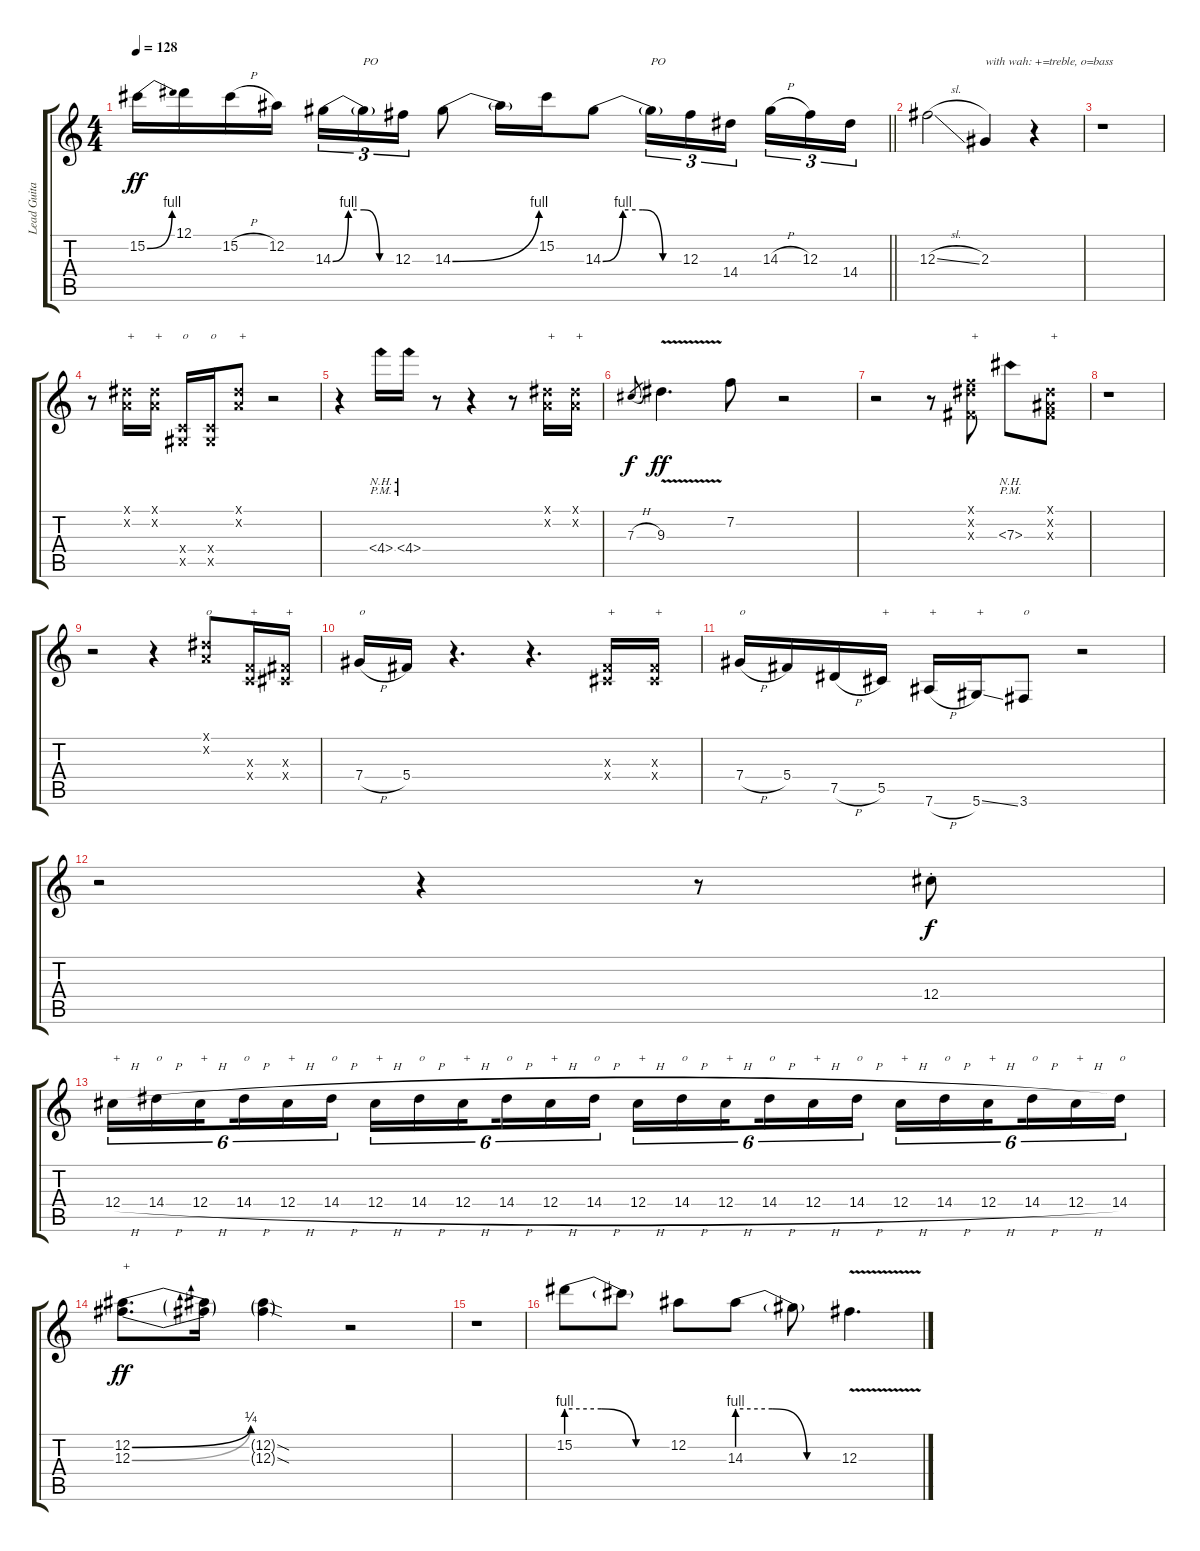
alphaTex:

\track ("Lead Guitar (Slash)" "Lead Guita") {instrument distortionguitar}
\staff {score tabs}
\tuning (Eb4 Bb3 Gb3 Db3 Ab2 Eb2) {hide}
\ts (4 4)
\tempo 128
\clef g2
\barLineRight lightlight
\ks c
15.2{be (bend 0 0 60 4)}.16{dy ff} 12.1.16 15.2{h}.16 12.2.16 14.3{be (custom 0 0 15 4 30 4 45 0 60 0)}.16{tu (3 2)} 14.3{t}.16{tu (3 2) txt "PO"} 12.3.16{tu (3 2)} 14.3{be (bend 0 0 60 4)}.8 14.3{t}.16 15.2.16 14.3{be (custom 0 0 15 4 30 4 45 0 60 0)}.8 14.3{t}.16{tu (3 2) txt "PO"} 12.3.16{tu (3 2)} 14.4.16{tu (3 2) beam splitsecondary} 14.3{h}.16{tu (3 2)} 12.3.16{tu (3 2)} 14.4.16{tu (3 2)} |
12.3{sl}.2 2.3.4{txt "with wah: +=treble, o=bass"} r.4 |
r.1 |
r.8 (0.1{x} -1.2{x}).16{txt "+"} (0.1{x} -1.2{x}).16{txt "+"} (-1.4{x} 0.5{x}).16{txt "o"} (-1.4{x} 0.5{x}).16{txt "o"} (0.1{x} -1.2{x}).8{txt "+"} r.2 |
r.4 4.4{nh pm}.16 4.4{nh pm}.16 r.8 r.4 r.8 (0.1{x} -1.2{x}).16{txt "+"} (0.1{x} -1.2{x}).16{txt "+"} |
7.3{h}.8{gr dy f} 9.3{v}.4{d dy ff} 7.2.8 r.2 |
r.2 r.8 (0.1{x} 7.2{x} 0.3{x}).8{txt "+"} 7.3{nh pm}.8 (0.1{x} 0.2{x} 0.3{x}).8{txt "+"} |
r.1 |
r.2 r.4 (0.1{x} -1.2{x}).8{txt "o"} (-1.3{x} -1.4{x}).16{txt "+"} (0.3{x} 0.4{x}).16{txt "+"} |
7.4{h}.16{txt "o"} 5.4.16 r.4{d} r.4{d} (0.3{x} 0.4{x}).16{txt "+"} (0.3{x} 0.4{x}).16{txt "+"} |
7.4{h}.16{txt "o"} 5.4.16 7.5{h}.16 5.5.16{txt "+"} 7.6{h}.16{txt "+"} 5.6{ss}.16{txt "+"} 3.6.8{txt "o"} r.2 |
r.2 r.4 r.8 12.4{st}.8{dy f} |
12.4{h}.16{tu (6 4) txt "+"} 14.4{h}.16{tu (6 4) txt "o"} 12.4{h}.16{tu (6 4) txt "+" beam splitsecondary} 14.4{h}.16{tu (6 4) txt "o"} 12.4{h}.16{tu (6 4) txt "+"} 14.4{h}.16{tu (6 4) txt "o"} 12.4{h}.16{tu (6 4) txt "+"} 14.4{h}.16{tu (6 4) txt "o"} 12.4{h}.16{tu (6 4) txt "+" beam splitsecondary} 14.4{h}.16{tu (6 4) txt "o"} 12.4{h}.16{tu (6 4) txt "+"} 14.4{h}.16{tu (6 4) txt "o"} 12.4{h}.16{tu (6 4) txt "+"} 14.4{h}.16{tu (6 4) txt "o"} 12.4{h}.16{tu (6 4) txt "+" beam splitsecondary} 14.4{h}.16{tu (6 4) txt "o"} 12.4{h}.16{tu (6 4) txt "+"} 14.4{h}.16{tu (6 4) txt "o"} 12.4{h}.16{tu (6 4) txt "+"} 14.4{h}.16{tu (6 4) txt "o"} 12.4{h}.16{tu (6 4) txt "+" beam splitsecondary} 14.4{h}.16{tu (6 4) txt "o"} 12.4{h}.16{tu (6 4) txt "+"} 14.4.16{tu (6 4) txt "o"} |
(12.2{be (bend 0 0 60 1)} 12.3{be (bend 0 0 60 1)}).8{d txt "+" dy ff} (12.2{t} 12.3{t}).16 (12.2{sod g} 12.3{sod g}).4 r.2 |
r.1 |
15.2{be (custom 0 4 20 4 40 0 60 0)}.8 15.2{t}.8 12.2.8 14.3{be (custom 0 4 20 4 40 0 60 0)}.8 14.3{t}.8 12.3{v}.4{d}
